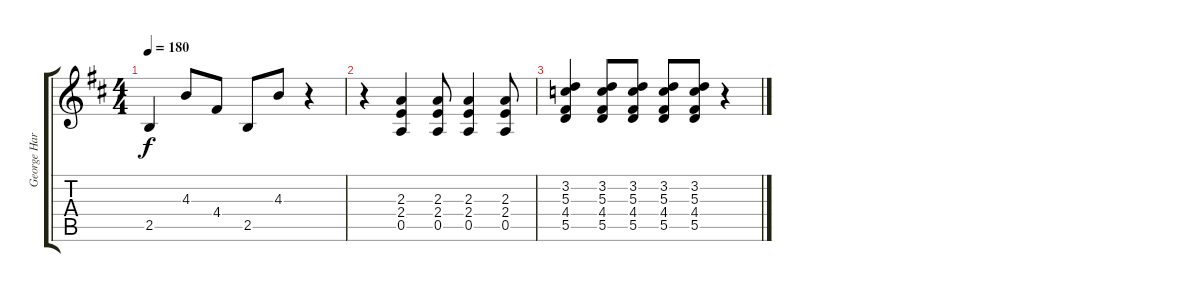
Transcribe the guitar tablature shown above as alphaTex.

\track ("George Harrison" "George Har") {instrument electricguitarclean}
\staff {score tabs}
\tuning (E4 B3 G3 D3 A2 E2) {hide}
\ts (4 4)
\tempo 180
\clef g2
\ks d
2.5.4{dy f} 4.3.8 4.4.8 2.5.8 4.3.8 r.4 |
r.4 (2.3 2.4 0.5).4 (2.3 2.4 0.5).8 (2.3 2.4 0.5).4 (2.3 2.4 0.5).8 |
(3.2 5.3 4.4 5.5).4 (3.2 5.3 4.4 5.5).8 (3.2 5.3 4.4 5.5).8 (3.2 5.3 4.4 5.5).8 (3.2 5.3 4.4 5.5).8 r.4
